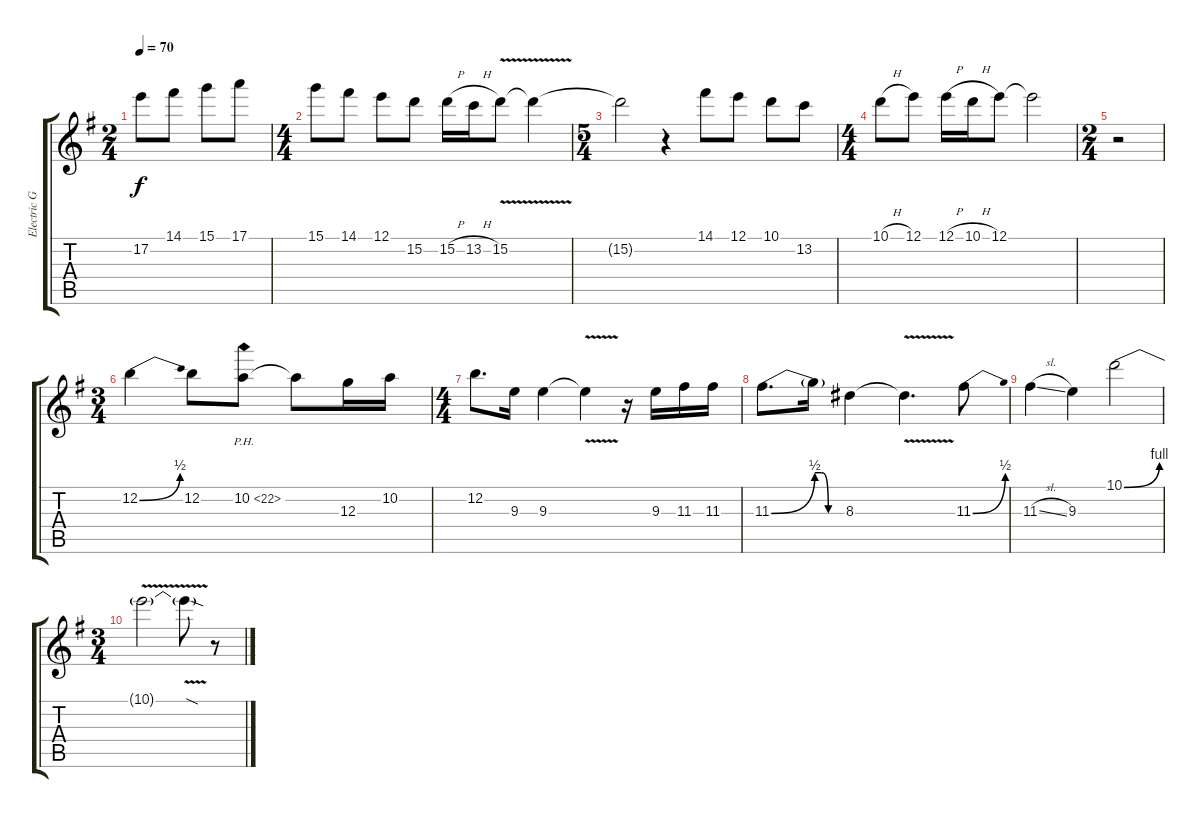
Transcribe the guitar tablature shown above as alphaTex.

\track ("Electric Guitar" "Electric G") {instrument overdrivenguitar}
\staff {score tabs}
\tuning (E4 B3 G3 D3 A2 E2) {hide}
\ts (2 4)
\tempo 70
\clef g2
\ks eminor
17.2.8{dy f} 14.1.8 15.1.8 17.1.8 |
\ts (4 4)
15.1.8 14.1.8 12.1.8 15.2.8 15.2{h}.16 13.2{h}.16 15.2{v}.8 15.2{t}.4 |
\ts (5 4)
15.2{t}.2 r.4 14.1.8 12.1.8 10.1.8 13.2.8 |
\ts (4 4)
10.1{h}.8 12.1.8 12.1{h}.16 10.1{h}.16 12.1.8 12.1{t}.2 |
\ts (2 4)
r.2 |
\ts (3 4)
12.2{be (bend 0 0 60 2)}.4 12.2.8 10.2{ph 12}.8 10.2{t}.8 12.3.16 10.2.16 |
\ts (4 4)
12.2.8{d} 9.3.16 9.3.4 9.3{v t}.4 r.16 9.3.16 11.3.16 11.3.16 |
11.3{be (bend 0 0 60 2)}.8{d} 11.3{be (custom 0 2 15 2 30 0 60 0) t}.16 8.3.4 8.3{v t}.4{d} 11.3{be (bend 0 0 60 2)}.8 |
11.3{sl}.4 9.3.4 10.1{be (bend 0 0 60 4)}.2 |
\ts (3 4)
10.1{v t}.2{volume 6} 10.1{sod t}.8 r.8
